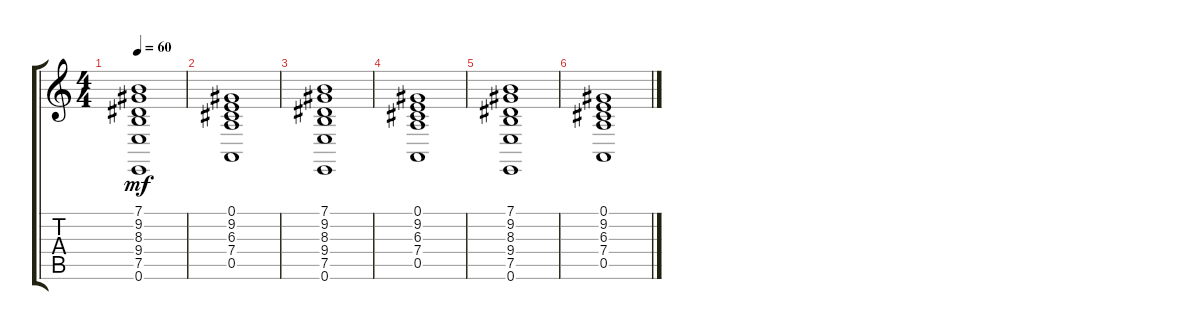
\track "" {instrument brightacousticpiano}
\staff {score tabs}
\tuning (E4 B3 G3 D3 A2 E2) {hide}
\ts (4 4)
\tempo 60
\clef g2
\ks c
(7.1 9.2 8.3 9.4 7.5 0.6).1{dy mf} |
(0.1 9.2 6.3 7.4 0.5).1 |
(7.1 9.2 8.3 9.4 7.5 0.6).1 |
(0.1 9.2 6.3 7.4 0.5).1 |
(7.1 9.2 8.3 9.4 7.5 0.6).1 |
(0.1 9.2 6.3 7.4 0.5).1
